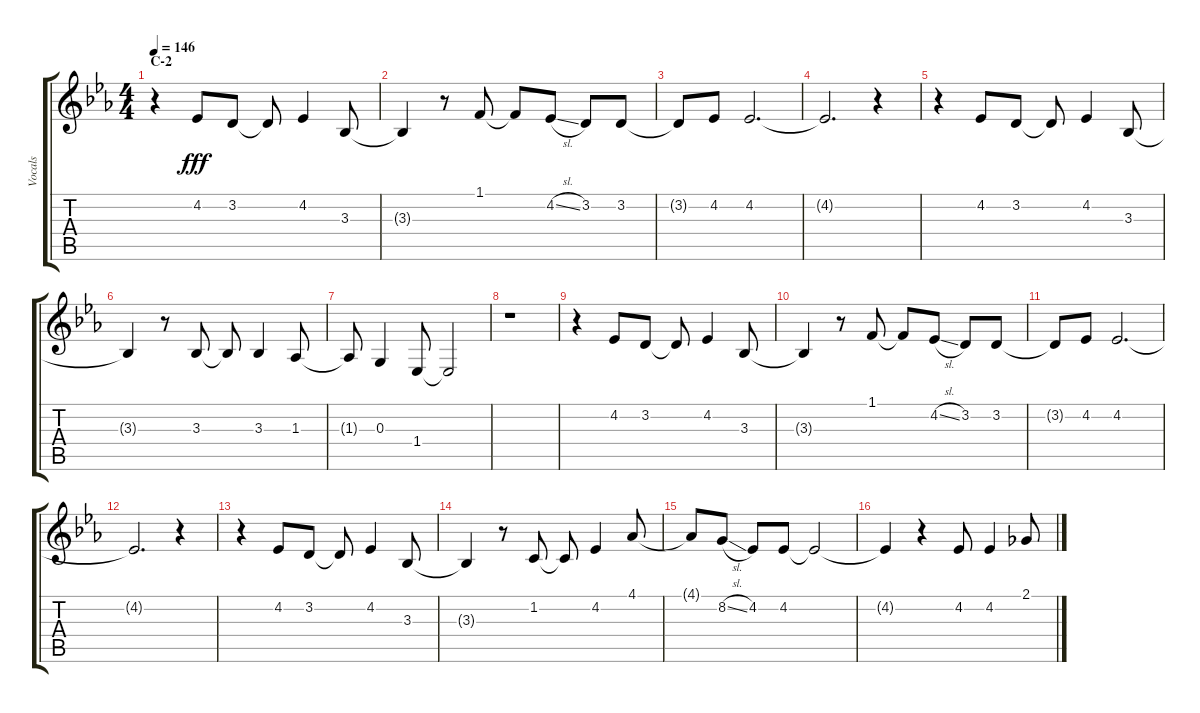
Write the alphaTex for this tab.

\track ("Vocals" "Vocals") {instrument voiceoohs}
\staff {score tabs}
\tuning (E4 B3 G3 D3 A2 E2) {hide}
\ts (4 4)
\section ("" "C-2")
\tempo 146
\clef g2
\ks eb
r.4{dy fff} 4.2.8 3.2.8 3.2{t}.8 4.2.4 3.3.8 |
3.3{t}.4 r.8 1.1.8 1.1{t}.8 4.2{sl}.8 3.2.8 3.2.8 |
3.2{t}.8 4.2.8 4.2.2{d} |
4.2{t}.2{d} r.4 |
r.4 4.2.8 3.2.8 3.2{t}.8 4.2.4 3.3.8 |
3.3{t}.4 r.8 3.3.8 3.3{t}.8 3.3.4 1.3.8 |
1.3{t}.8 0.3.4 1.4.8 1.4{t}.2 |
r.1 |
r.4 4.2.8 3.2.8 3.2{t}.8 4.2.4 3.3.8 |
3.3{t}.4 r.8 1.1.8 1.1{t}.8 4.2{sl}.8 3.2.8 3.2.8 |
3.2{t}.8 4.2.8 4.2.2{d} |
4.2{t}.2{d} r.4 |
r.4 4.2.8 3.2.8 3.2{t}.8 4.2.4 3.3.8 |
3.3{t}.4 r.8 1.2.8 1.2{t}.8 4.2.4 4.1.8 |
4.1{t}.8 8.2{sl}.8 4.2.8 4.2.8 4.2{t}.2 |
4.2{t}.4 r.4 4.2.8 4.2.4 2.1.8
